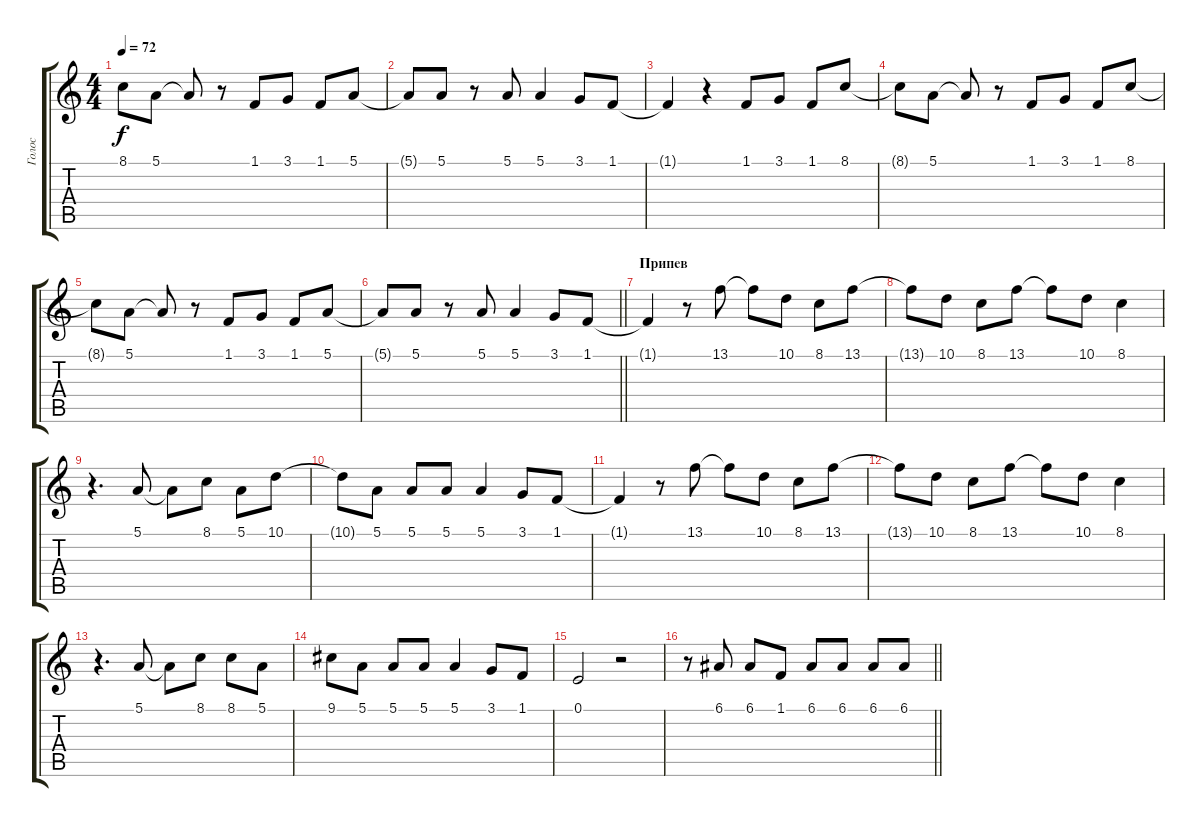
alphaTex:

\track ("Голос" "Голос") {instrument clarinet}
\staff {score tabs}
\tuning (E4 B3 G3 D3 A2 E2) {hide}
\ts (4 4)
\tempo 72
\clef g2
\ks c
8.1{t}.8{dy f} 5.1.8 5.1{t}.8 r.8 1.1.8 3.1.8 1.1.8 5.1.8 |
5.1{t}.8 5.1.8 r.8 5.1.8 5.1.4 3.1.8 1.1.8 |
1.1{t}.4 r.4 1.1.8 3.1.8 1.1.8 8.1.8 |
8.1{t}.8 5.1.8 5.1{t}.8 r.8 1.1.8 3.1.8 1.1.8 8.1.8 |
8.1{t}.8 5.1.8 5.1{t}.8 r.8 1.1.8 3.1.8 1.1.8 5.1.8 |
\barLineRight lightlight
5.1{t}.8 5.1.8 r.8 5.1.8 5.1.4 3.1.8 1.1.8 |
\section ("" "Припев")
1.1{t}.4 r.8 13.1.8 13.1{t}.8 10.1.8 8.1.8 13.1.8 |
13.1{t}.8 10.1.8 8.1.8 13.1.8 13.1{t}.8 10.1.8 8.1.4 |
r.4{d} 5.1.8 5.1{t}.8 8.1.8 5.1.8 10.1.8 |
10.1{t}.8 5.1.8 5.1.8 5.1.8 5.1.4 3.1.8 1.1.8 |
1.1{t}.4 r.8 13.1.8 13.1{t}.8 10.1.8 8.1.8 13.1.8 |
13.1{t}.8 10.1.8 8.1.8 13.1.8 13.1{t}.8 10.1.8 8.1.4 |
r.4{d} 5.1.8 5.1{t}.8 8.1.8 8.1.8 5.1.8 |
9.1.8 5.1.8 5.1.8 5.1.8 5.1.4 3.1.8 1.1.8 |
0.1.2 r.2 |
\barLineRight lightlight
r.8 6.1.8 6.1.8 1.1.8 6.1.8 6.1.8 6.1.8 6.1.8
